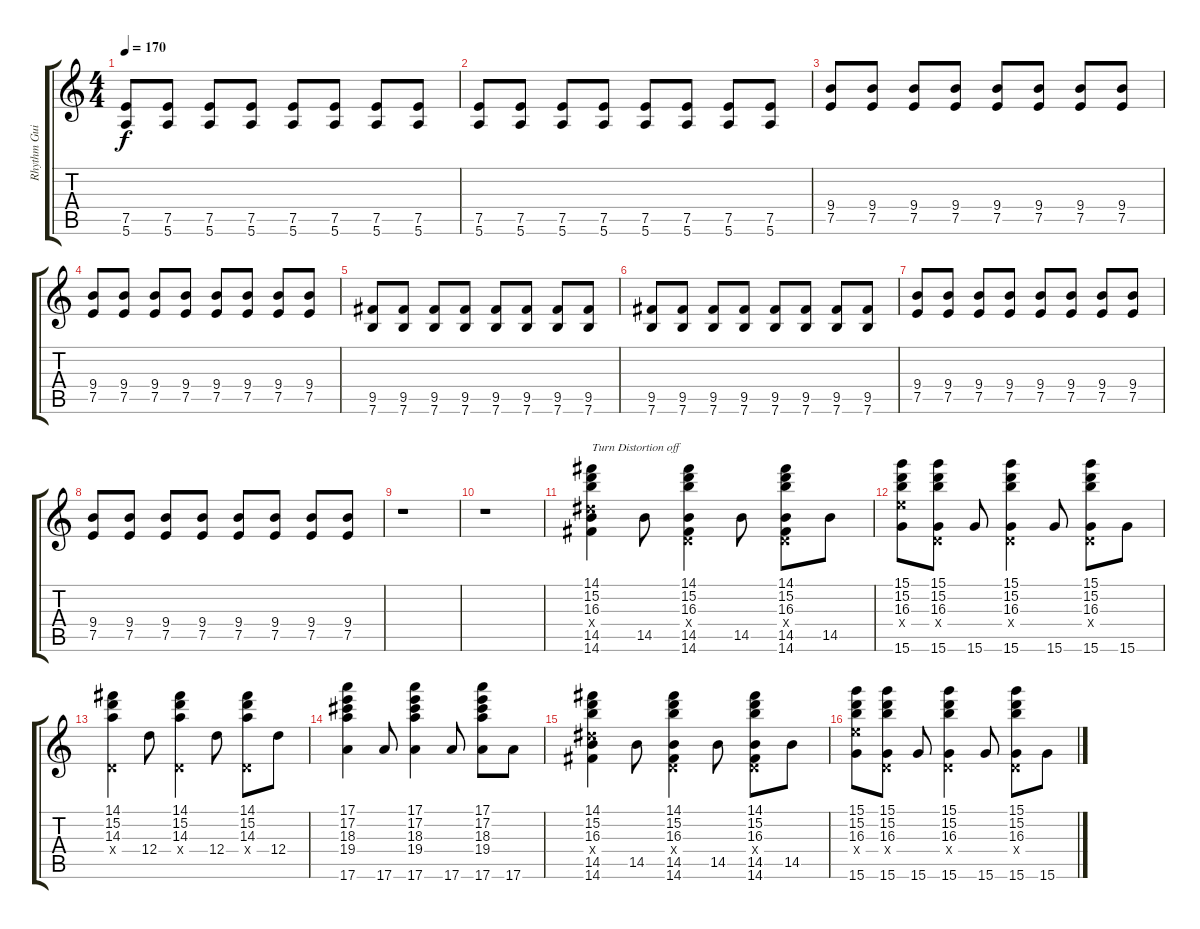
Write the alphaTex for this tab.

\track ("Rhythm Guitar" "Rhythm Gui") {instrument acousticguitarsteel}
\staff {score tabs}
\tuning (E4 B3 G3 D3 A2 E2) {hide}
\ts (4 4)
\tempo 170
\clef g2
\ks c
(7.5 5.6).8{dy f} (7.5 5.6).8 (7.5 5.6).8 (7.5 5.6).8 (7.5 5.6).8 (7.5 5.6).8 (7.5 5.6).8 (7.5 5.6).8 |
(7.5 5.6).8 (7.5 5.6).8 (7.5 5.6).8 (7.5 5.6).8 (7.5 5.6).8 (7.5 5.6).8 (7.5 5.6).8 (7.5 5.6).8 |
(9.4 7.5).8 (9.4 7.5).8 (9.4 7.5).8 (9.4 7.5).8 (9.4 7.5).8 (9.4 7.5).8 (9.4 7.5).8 (9.4 7.5).8 |
(9.4 7.5).8 (9.4 7.5).8 (9.4 7.5).8 (9.4 7.5).8 (9.4 7.5).8 (9.4 7.5).8 (9.4 7.5).8 (9.4 7.5).8 |
(9.5 7.6).8 (9.5 7.6).8 (9.5 7.6).8 (9.5 7.6).8 (9.5 7.6).8 (9.5 7.6).8 (9.5 7.6).8 (9.5 7.6).8 |
(9.5 7.6).8 (9.5 7.6).8 (9.5 7.6).8 (9.5 7.6).8 (9.5 7.6).8 (9.5 7.6).8 (9.5 7.6).8 (9.5 7.6).8 |
(9.4 7.5).8 (9.4 7.5).8 (9.4 7.5).8 (9.4 7.5).8 (9.4 7.5).8 (9.4 7.5).8 (9.4 7.5).8 (9.4 7.5).8 |
(9.4 7.5).8 (9.4 7.5).8 (9.4 7.5).8 (9.4 7.5).8 (9.4 7.5).8 (9.4 7.5).8 (9.4 7.5).8 (9.4 7.5).8 |
r.1 |
r.1 |
(14.1 15.2 16.3 13.4{x} 14.5 14.6).4{txt "Turn Distortion off" volume 16 instrument acousticguitarsteel} 14.5.8 (14.1 15.2 16.3 0.4{x} 14.5 14.6).4 14.5.8 (14.1 15.2 16.3 0.4{x} 14.5 14.6).8 14.5.8 |
(15.1 15.2 16.3 14.4{x} 15.6).8 (15.1 15.2 16.3 0.4{x} 15.6).8 15.6.8 (15.1 15.2 16.3 0.4{x} 15.6).4 15.6.8 (15.1 15.2 16.3 0.4{x} 15.6).8 15.6.8 |
(14.1 15.2 14.3 0.4{x}).4 12.4.8 (14.1 15.2 14.3 0.4{x}).4 12.4.8 (14.1 15.2 14.3 0.4{x}).8 12.4.8 |
(17.1 17.2 18.3 19.4 17.6).4 17.6.8 (17.1 17.2 18.3 19.4 17.6).4 17.6.8 (17.1 17.2 18.3 19.4 17.6).8 17.6.8 |
(14.1 15.2 16.3 13.4{x} 14.5 14.6).4 14.5.8 (14.1 15.2 16.3 0.4{x} 14.5 14.6).4 14.5.8 (14.1 15.2 16.3 0.4{x} 14.5 14.6).8 14.5.8 |
(15.1 15.2 16.3 14.4{x} 15.6).8 (15.1 15.2 16.3 0.4{x} 15.6).8 15.6.8 (15.1 15.2 16.3 0.4{x} 15.6).4 15.6.8 (15.1 15.2 16.3 0.4{x} 15.6).8 15.6.8
